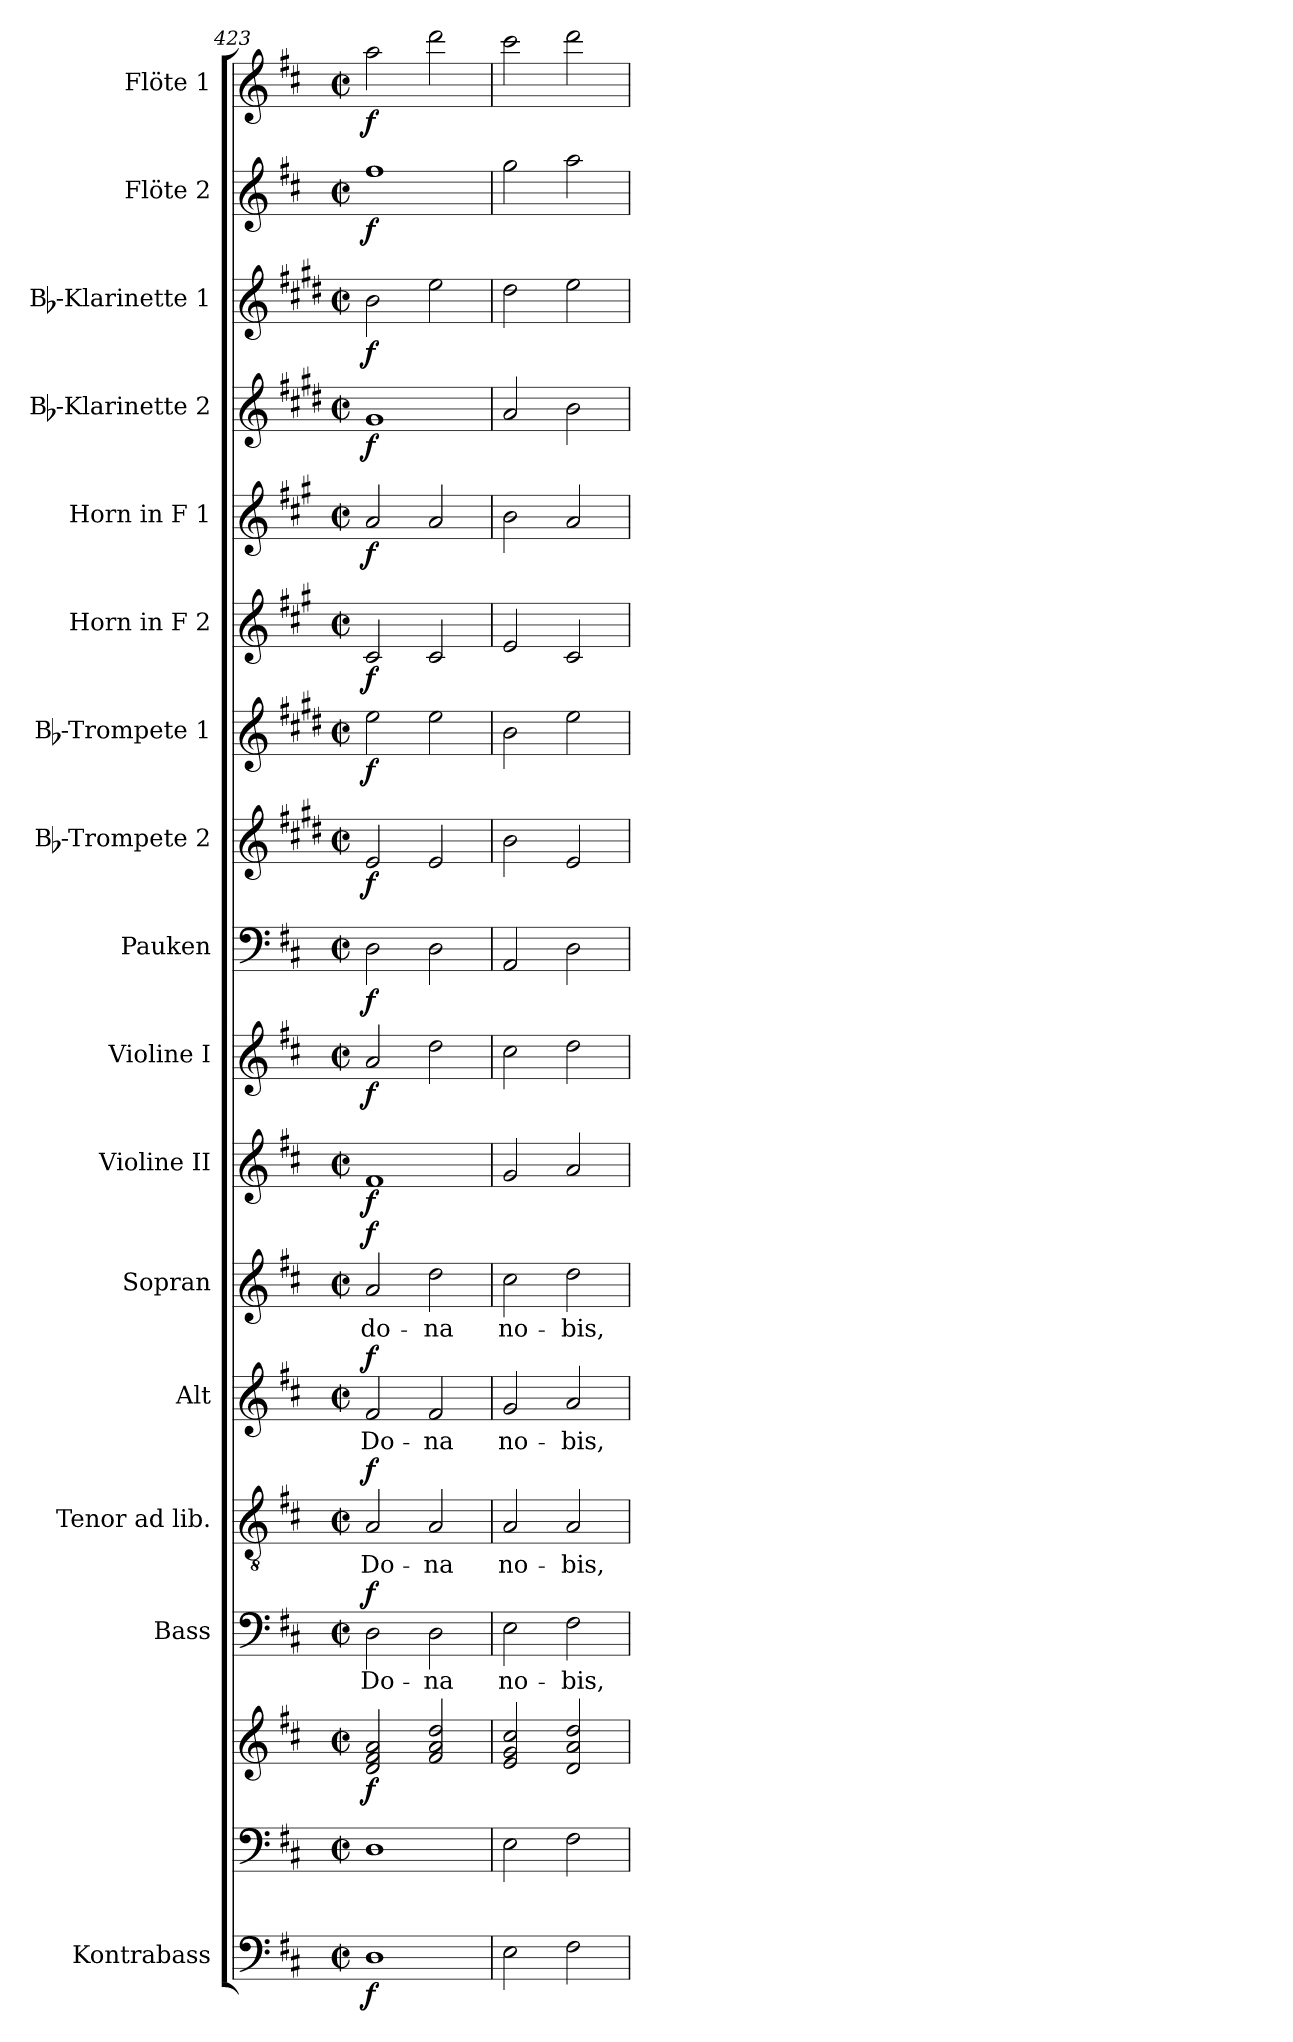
**kern	**dynam	**kern	**kern	**dynam	**kern	**text	**dynam	**kern	**text	**dynam	**kern	**text	**dynam	**kern	**text	**dynam	**kern	**dynam	**kern	**dynam	**kern	**dynam	**kern	**dynam	**kern	**dynam	**kern	**dynam	**kern	**dynam	**kern	**dynam	**kern	**dynam	**kern	**dynam	**kern	**dynam
*part17	*part17	*part16	*part16	*part16	*part15	*part15	*part15	*part14	*part14	*part14	*part13	*part13	*part13	*part12	*part12	*part12	*part11	*part11	*part10	*part10	*part9	*part9	*part8	*part8	*part7	*part7	*part6	*part6	*part5	*part5	*part4	*part4	*part3	*part3	*part2	*part2	*part1	*part1
*staff18	*staff18	*staff17	*staff16	*staff16/17	*staff15	*staff15	*staff15	*staff14	*staff14	*staff14	*staff13	*staff13	*staff13	*staff12	*staff12	*staff12	*staff11	*staff11	*staff10	*staff10	*staff9	*staff9	*staff8	*staff8	*staff7	*staff7	*staff6	*staff6	*staff5	*staff5	*staff4	*staff4	*staff3	*staff3	*staff2	*staff2	*staff1	*staff1
*I"Kontrabass	*	*	*	*	*I"Bass	*	*	*I"Tenor ad lib.	*	*	*I"Alt	*	*	*I"Sopran	*	*	*I"Violine II	*	*I"Violine I	*	*I"Pauken	*	*I"Bb-Trompete 2	*	*I"Bb-Trompete 1	*	*I"Horn in F 2	*	*I"Horn in F 1	*	*I"Bb-Klarinette 2	*	*I"Bb-Klarinette 1	*	*I"Flöte 2	*	*I"Flöte 1	*
*I'Kb.	*	*	*	*	*I'B.	*	*	*I'T.	*	*	*I'A.	*	*	*I'S.	*	*	*I'Vl. II	*	*I'Vl. I	*	*I'Pk.	*	*I'Bb Trp. 2	*	*I'Bb Trp. 1	*	*	*	*	*	*I'Bb Kl. 2	*	*I'Bb Kl. 1	*	*I'Fl. 2	*	*I'Fl. 1	*
*clefF4	*	*clefF4	*clefG2	*	*clefF4	*	*	*clefGv2	*	*	*clefG2	*	*	*clefG2	*	*	*clefG2	*	*clefG2	*	*clefF4	*	*clefG2	*	*clefG2	*	*clefG2	*	*clefG2	*	*clefG2	*	*clefG2	*	*clefG2	*	*clefG2	*
*ITrd7c12	*	*	*	*	*	*	*	*	*	*	*	*	*	*	*	*	*	*	*	*	*	*	*ITrd1c2	*	*ITrd1c2	*	*ITrd4c7	*	*ITrd4c7	*	*ITrd1c2	*	*ITrd1c2	*	*	*	*	*
*k[f#c#]	*	*k[f#c#]	*k[f#c#]	*	*k[f#c#]	*	*	*k[f#c#]	*	*	*k[f#c#]	*	*	*k[f#c#]	*	*	*k[f#c#]	*	*k[f#c#]	*	*k[f#c#]	*	*k[f#c#]	*	*k[f#c#]	*	*k[f#c#]	*	*k[f#c#]	*	*k[f#c#]	*	*k[f#c#]	*	*k[f#c#]	*	*k[f#c#]	*
*D:	*	*D:	*D:	*	*D:	*	*	*D:	*	*	*D:	*	*	*D:	*	*	*D:	*	*D:	*	*D:	*	*D:	*	*D:	*	*D:	*	*D:	*	*D:	*	*D:	*	*D:	*	*D:	*
*M2/2	*	*M2/2	*M2/2	*	*M2/2	*	*	*M2/2	*	*	*M2/2	*	*	*M2/2	*	*	*M2/2	*	*M2/2	*	*M2/2	*	*M2/2	*	*M2/2	*	*M2/2	*	*M2/2	*	*M2/2	*	*M2/2	*	*M2/2	*	*M2/2	*
*met(c|)	*	*met(c|)	*met(c|)	*	*met(c|)	*	*	*met(c|)	*	*	*met(c|)	*	*	*met(c|)	*	*	*met(c|)	*	*met(c|)	*	*met(c|)	*	*met(c|)	*	*met(c|)	*	*met(c|)	*	*met(c|)	*	*met(c|)	*	*met(c|)	*	*met(c|)	*	*met(c|)	*
=423	=423	=423	=423	=423	=423	=423	=423	=423	=423	=423	=423	=423	=423	=423	=423	=423	=423	=423	=423	=423	=423	=423	=423	=423	=423	=423	=423	=423	=423	=423	=423	=423	=423	=423	=423	=423	=423	=423
!	!LO:DY:b	!	!	!LO:DY:b	!	!LO:LY:b	!LO:DY:a	!	!LO:LY:b	!LO:DY:a	!	!LO:LY:b	!LO:DY:a	!	!LO:LY:b	!LO:DY:a	!	!LO:DY:b	!	!LO:DY:b	!	!LO:DY:b	!	!LO:DY:b	!	!LO:DY:b	!	!LO:DY:b	!	!LO:DY:b	!	!LO:DY:b	!	!LO:DY:b	!	!LO:DY:b	!	!LO:DY:b
1DD	f	1D	2d/ 2f#/ 2a/	f	2D\	Do-	f	2A/	Do-	f	2f#/	Do-	f	2a/	do-	f	1f#	f	2a/	f	2D\	f	2d/	f	2dd\	f	2F#/	f	2d/	f	1f#	f	2a\	f	1ff#	f	2aa\	f
!	!	!	!	!	!	!LO:LY:b	!	!	!LO:LY:b	!	!	!LO:LY:b	!	!	!LO:LY:b	!	!	!	!	!	!	!	!	!	!	!	!	!	!	!	!	!	!	!	!	!	!	!
.	.	.	2f#/ 2a/ 2dd/	.	2D\	-na	.	2A/	-na	.	2f#/	-na	.	2dd\	-na	.	.	.	2dd\	.	2D\	.	2d/	.	2dd\	.	2F#/	.	2d/	.	.	.	2dd\	.	.	.	2ddd\	.
=424	=424	=424	=424	=424	=424	=424	=424	=424	=424	=424	=424	=424	=424	=424	=424	=424	=424	=424	=424	=424	=424	=424	=424	=424	=424	=424	=424	=424	=424	=424	=424	=424	=424	=424	=424	=424	=424	=424
!	!	!	!	!	!	!LO:LY:b	!	!	!LO:LY:b	!	!	!LO:LY:b	!	!	!LO:LY:b	!	!	!	!	!	!	!	!	!	!	!	!	!	!	!	!	!	!	!	!	!	!	!
2EE\	.	2E\	2e/ 2g/ 2cc#/	.	2E\	no-	.	2A/	no-	.	2g/	no-	.	2cc#\	no-	.	2g/	.	2cc#\	.	2AA/	.	2a\	.	2a\	.	2A/	.	2e\	.	2g/	.	2cc#\	.	2gg\	.	2ccc#\	.
!	!	!	!	!	!	!LO:LY:b	!	!	!LO:LY:b	!	!	!LO:LY:b	!	!	!LO:LY:b	!	!	!	!	!	!	!	!	!	!	!	!	!	!	!	!	!	!	!	!	!	!	!
2FF#\	.	2F#\	2d/ 2a/ 2dd/	.	2F#\	-bis,	.	2A/	-bis,	.	2a/	-bis,	.	2dd\	-bis,	.	2a/	.	2dd\	.	2D\	.	2d/	.	2dd\	.	2F#/	.	2d/	.	2a\	.	2dd\	.	2aa\	.	2ddd\	.
=	=	=	=	=	=	=	=	=	=	=	=	=	=	=	=	=	=	=	=	=	=	=	=	=	=	=	=	=	=	=	=	=	=	=	=	=	=	=
*-	*-	*-	*-	*-	*-	*-	*-	*-	*-	*-	*-	*-	*-	*-	*-	*-	*-	*-	*-	*-	*-	*-	*-	*-	*-	*-	*-	*-	*-	*-	*-	*-	*-	*-	*-	*-	*-	*-
